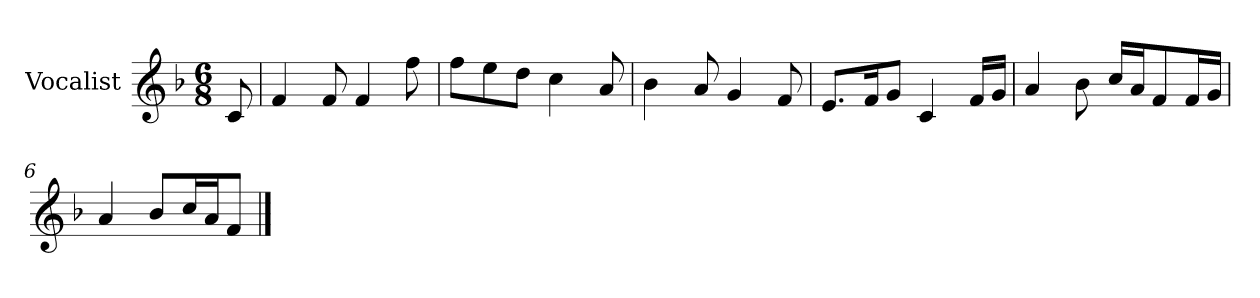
**kern
*part1
*staff1
*I"Vocalist
*k[b-]
*F:
*M6/8
=
8c
=1
4f
8f
4f
8ff
=2
8ffL
8ee
8ddJ
4cc
8a
=3
4b-
8a
4g
8f
=4
8.eL
16fK
8gJ
4c
16fLL
16gJJ
=5
4a
8b-
16ccLL
16aJ
8f
16fL
16gJJ
=6
4a
8b-L
16ccL
16aJ
8fJ
==
*-
